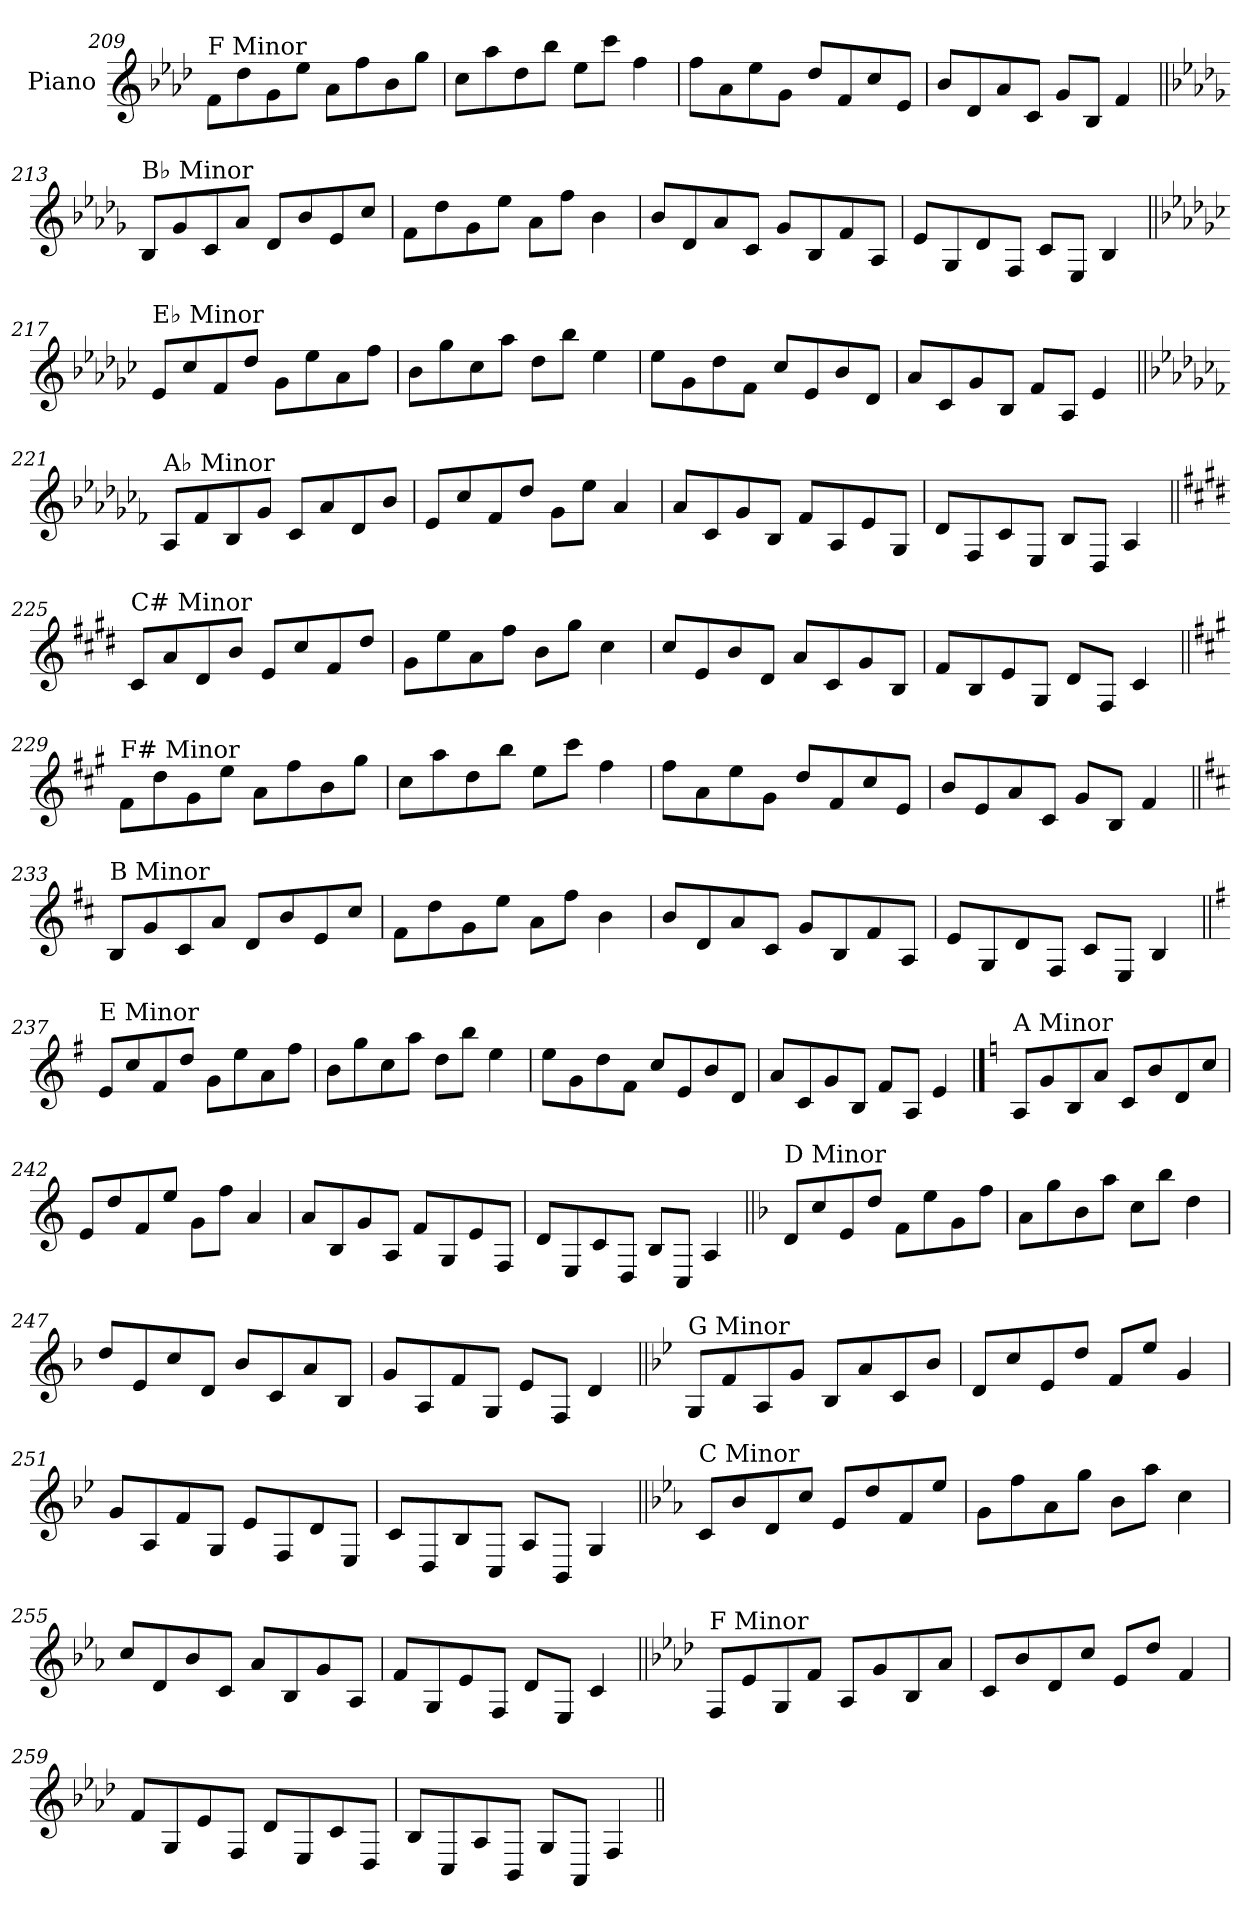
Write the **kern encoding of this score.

**kern
*part1
*staff1
*I"Piano
*I'Pno.
!!LO:LB:g=z
*clefG2
*k[b-e-a-d-]
=209
!LO:TX:a:t=F Minor
8f\L
8dd-\
8g\
8ee-\J
8a-\L
8ff\
8b-\
8gg\J
=210
8cc\L
8aa-\
8dd-\
8bb-\J
8ee-\L
8ccc\J
4ff\
=211
8ff\L
8a-\
8ee-\
8g\J
8dd-/L
8f/
8cc/
8e-/J
=212
8b-/L
8d-/
8a-/
8c/J
8g/L
8B-/J
4f/
!!LO:LB:g=z
=213||
*k[b-e-a-d-g-]
!LO:TX:a:t=B♭ Minor
8B-/L
8g-/
8c/
8a-/J
8d-/L
8b-/
8e-/
8cc/J
=214
8f\L
8dd-\
8g-\
8ee-\J
8a-\L
8ff\J
4b-\
=215
8b-/L
8d-/
8a-/
8c/J
8g-/L
8B-/
8f/
8A-/J
=216
8e-/L
8G-/
8d-/
8F/J
8c/L
8E-/J
4B-/
!!LO:LB:g=z
=217||
*k[b-e-a-d-g-c-]
!LO:TX:a:t=E♭ Minor
8e-/L
8cc-/
8f/
8dd-/J
8g-\L
8ee-\
8a-\
8ff\J
=218
8b-\L
8gg-\
8cc-\
8aa-\J
8dd-\L
8bb-\J
4ee-\
=219
8ee-\L
8g-\
8dd-\
8f\J
8cc-/L
8e-/
8b-/
8d-/J
=220
8a-/L
8c-/
8g-/
8B-/J
8f/L
8A-/J
4e-/
!!LO:LB:g=z
=221||
*k[b-e-a-d-g-c-f-]
!LO:TX:a:t=A♭ Minor
8A-/L
8f-/
8B-/
8g-/J
8c-/L
8a-/
8d-/
8b-/J
=222
8e-/L
8cc-/
8f-/
8dd-/J
8g-\L
8ee-\J
4a-/
=223
8a-/L
8c-/
8g-/
8B-/J
8f-/L
8A-/
8e-/
8G-/J
=224
8d-/L
8F-/
8c-/
8E-/J
8B-/L
8D-/J
4A-/
!!LO:LB:g=z
=225||
*k[f#c#g#d#]
!LO:TX:a:t=C# Minor
8c#/L
8a/
8d#/
8b/J
8e/L
8cc#/
8f#/
8dd#/J
=226
8g#\L
8ee\
8a\
8ff#\J
8b\L
8gg#\J
4cc#\
=227
8cc#/L
8e/
8b/
8d#/J
8a/L
8c#/
8g#/
8B/J
=228
8f#/L
8B/
8e/
8G#/J
8d#/L
8F#/J
4c#/
!!LO:LB:g=z
=229||
*k[f#c#g#]
!LO:TX:a:t=F# Minor
8f#\L
8dd\
8g#\
8ee\J
8a\L
8ff#\
8b\
8gg#\J
=230
8cc#\L
8aa\
8dd\
8bb\J
8ee\L
8ccc#\J
4ff#\
=231
8ff#\L
8a\
8ee\
8g#\J
8dd/L
8f#/
8cc#/
8e/J
=232
8b/L
8e/
8a/
8c#/J
8g#/L
8B/J
4f#/
!!LO:LB:g=z
=233||
*k[f#c#]
!LO:TX:a:t=B Minor
8B/L
8g/
8c#/
8a/J
8d/L
8b/
8e/
8cc#/J
=234
8f#\L
8dd\
8g\
8ee\J
8a\L
8ff#\J
4b\
=235
8b/L
8d/
8a/
8c#/J
8g/L
8B/
8f#/
8A/J
=236
8e/L
8G/
8d/
8F#/J
8c#/L
8E/J
4B/
!!LO:LB:g=z
=237||
*k[f#]
!LO:TX:a:t=E Minor
8e/L
8cc/
8f#/
8dd/J
8g\L
8ee\
8a\
8ff#\J
=238
8b\L
8gg\
8cc\
8aa\J
8dd\L
8bb\J
4ee\
=239
8ee\L
8g\
8dd\
8f#\J
8cc/L
8e/
8b/
8d/J
=240
8a/L
8c/
8g/
8B/J
8f#/L
8A/J
4e/
!!LO:PB:g=z
==241
*k[]
!LO:TX:a:t=A Minor
8A/L
8g/
8B/
8a/J
8c/L
8b/
8d/
8cc/J
=242
8e/L
8dd/
8f/
8ee/J
8g\L
8ff\J
4a/
=243
8a/L
8B/
8g/
8A/J
8f/L
8G/
8e/
8F/J
=244
8d/L
8E/
8c/
8D/J
8B/L
8C/J
4A/
!!LO:LB:g=z
=245||
*k[b-]
!LO:TX:a:t=D Minor
8d/L
8cc/
8e/
8dd/J
8f\L
8ee\
8g\
8ff\J
=246
8a\L
8gg\
8b-\
8aa\J
8cc\L
8bb-\J
4dd\
=247
8dd/L
8e/
8cc/
8d/J
8b-/L
8c/
8a/
8B-/J
=248
8g/L
8A/
8f/
8G/J
8e/L
8F/J
4d/
!!LO:LB:g=z
=249||
*k[b-e-]
!LO:TX:a:t=G Minor
8G/L
8f/
8A/
8g/J
8B-/L
8a/
8c/
8b-/J
=250
8d/L
8cc/
8e-/
8dd/J
8f/L
8ee-/J
4g/
=251
8g/L
8A/
8f/
8G/J
8e-/L
8F/
8d/
8E-/J
=252
8c/L
8D/
8B-/
8C/J
8A/L
8BB-/J
4G/
!!LO:LB:g=z
=253||
*k[b-e-a-]
!LO:TX:a:t=C Minor
8c/L
8b-/
8d/
8cc/J
8e-/L
8dd/
8f/
8ee-/J
=254
8g\L
8ff\
8a-\
8gg\J
8b-\L
8aa-\J
4cc\
=255
8cc/L
8d/
8b-/
8c/J
8a-/L
8B-/
8g/
8A-/J
=256
8f/L
8G/
8e-/
8F/J
8d/L
8E-/J
4c/
!!LO:LB:g=z
=257||
*k[b-e-a-d-]
!LO:TX:a:t=F Minor
8F/L
8e-/
8G/
8f/J
8A-/L
8g/
8B-/
8a-/J
=258
8c/L
8b-/
8d-/
8cc/J
8e-/L
8dd-/J
4f/
=259
8f/L
8G/
8e-/
8F/J
8d-/L
8E-/
8c/
8D-/J
=260
8B-/L
8C/
8A-/
8BB-/J
8G/L
8AA-/J
4F/
=||
*-
